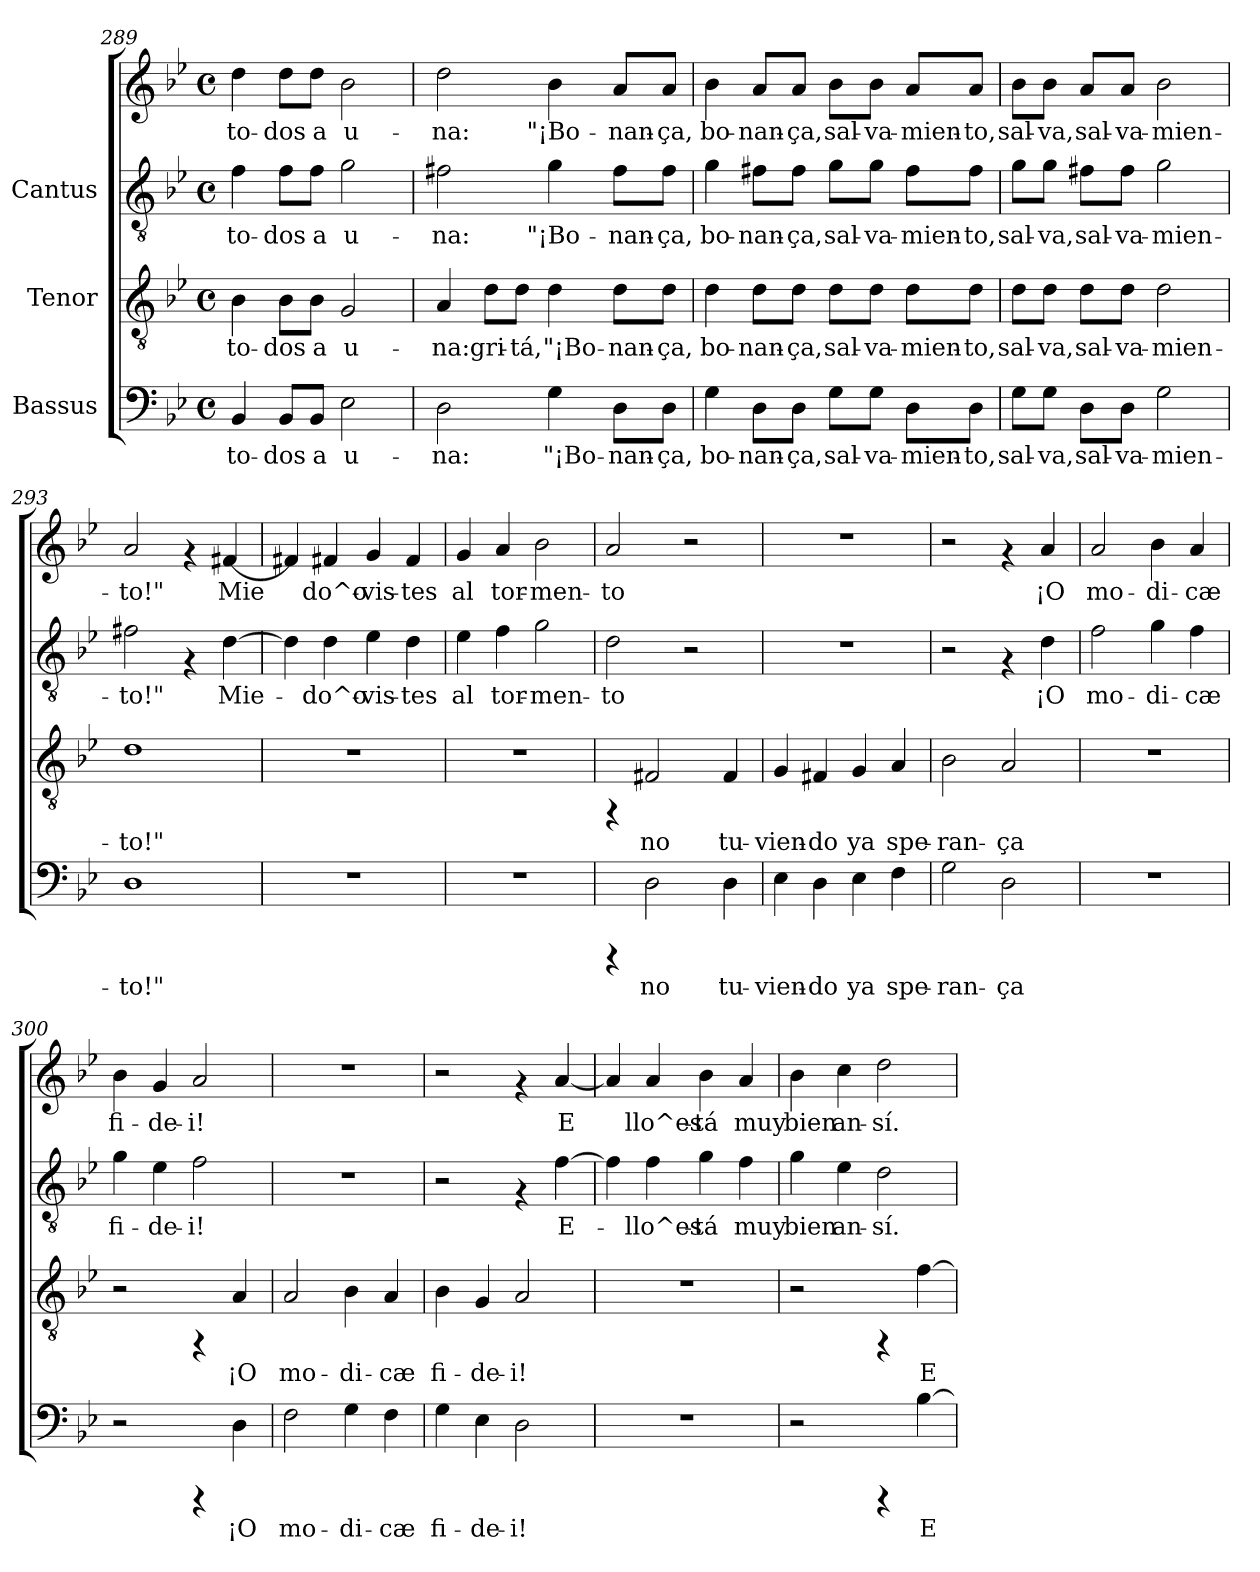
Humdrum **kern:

**kern	**text	**kern	**text	**kern	**text	**kern	**text
*part3	*part3	*part2	*part2	*part1	*part1	*part1	*part1
*staff4	*staff4	*staff3	*staff3	*staff2	*staff2	*staff1	*staff1
*I"Bassus	*	*I"Tenor	*	*I"Cantus	*	*	*
*clefF4	*	*clefGv2	*	*clefGv2	*	*clefG2	*
*k[b-e-]	*	*k[b-e-]	*	*k[b-e-]	*	*k[b-e-]	*
*B-:	*	*B-:	*	*B-:	*	*B-:	*
*M4/4	*	*M4/4	*	*M4/4	*	*M4/4	*
*met(c)	*	*met(c)	*	*met(c)	*	*met(c)	*
=289	=289	=289	=289	=289	=289	=289	=289
!	!LO:LY:b:cj	!	!LO:LY:b:cj	!	!LO:LY:b:cj	!	!LO:LY:b:cj
4BB-/	to-	4B-\	to-	4f\	-to-	4dd\	to-
!	!LO:LY:b:cj	!	!LO:LY:b:cj	!	!LO:LY:b:cj	!	!LO:LY:b:cj
8BB-/L	-dos	8B-\L	-dos	8f\L	-dos	8dd\L	-dos
!	!LO:LY:b:cj	!	!LO:LY:b:cj	!	!LO:LY:b:cj	!	!LO:LY:b:cj
8BB-/J	a	8B-\J	a	8f\J	a	8dd\J	a
!	!LO:LY:b:cj	!	!LO:LY:b:cj	!	!LO:LY:b:cj	!	!LO:LY:b:cj
2E-\	u-	2G/	u-	2g\	u-	2b-\	u-
=290	=290	=290	=290	=290	=290	=290	=290
!	!LO:LY:b:cj	!	!LO:LY:b:cj	!	!LO:LY:b:cj	!	!LO:LY:b:cj
2D\	-na:	4A/	-na:	2f#X\	na:	2dd\	-na:
!	!	!	!LO:LY:b:cj	!	!	!	!
.	.	8d\L	gri-	.	.	.	.
!	!	!	!LO:LY:b:cj	!	!	!	!
.	.	8d\J	-tá,	.	.	.	.
!	!LO:LY:b:cj	!	!LO:LY:b:cj	!	!LO:LY:b:cj	!	!LO:LY:b:cj
4G\	"¡Bo-	4d\	"¡Bo-	4g\	"¡Bo-	4b-\	"¡Bo-
!	!LO:LY:b:cj	!	!LO:LY:b:cj	!	!LO:LY:b:cj	!	!LO:LY:b:cj
8D\L	-nan-	8d\L	-nan-	8f#\L	-nan-	8a/L	-nan-
!	!LO:LY:b:cj	!	!LO:LY:b:cj	!	!LO:LY:b:cj	!	!LO:LY:b:cj
8D\J	-ça,	8d\J	-ça,	8f#\J	-ça,	8a/J	-ça,
!!LO:PB:g=z
=291	=291	=291	=291	=291	=291	=291	=291
!	!LO:LY:b:cj	!	!LO:LY:b:cj	!	!LO:LY:b:cj	!	!LO:LY:b:cj
4G\	bo-	4d\	bo-	4g\	bo-	4b-\	bo-
!	!LO:LY:b:cj	!	!LO:LY:b:cj	!	!LO:LY:b:cj	!	!LO:LY:b:cj
8D\L	-nan-	8d\L	-nan-	8f#X\L	-nan-	8a/L	-nan-
!	!LO:LY:b:cj	!	!LO:LY:b:cj	!	!LO:LY:b:cj	!	!LO:LY:b:cj
8D\J	-ça,	8d\J	-ça,	8f#\J	-ça,	8a/J	-ça,
!	!LO:LY:b:cj	!	!LO:LY:b:cj	!	!LO:LY:b:cj	!	!LO:LY:b:cj
8G\L	sal-	8d\L	sal-	8g\L	sal-	8b-\L	sal-
!	!LO:LY:b:cj	!	!LO:LY:b:cj	!	!LO:LY:b:cj	!	!LO:LY:b:cj
8G\J	-va-	8d\J	-va-	8g\J	-va-	8b-\J	-va-
!	!LO:LY:b:cj	!	!LO:LY:b:cj	!	!LO:LY:b:cj	!	!LO:LY:b:cj
8D\L	-mien-	8d\L	-mien-	8f#\L	-mien-	8a/L	-mien-
!	!LO:LY:b:cj	!	!LO:LY:b:cj	!	!LO:LY:b:cj	!	!LO:LY:b:cj
8D\J	-to,	8d\J	-to,	8f#\J	-to,	8a/J	-to,
=292	=292	=292	=292	=292	=292	=292	=292
!	!LO:LY:b:cj	!	!LO:LY:b:cj	!	!LO:LY:b:cj	!	!LO:LY:b:cj
8G\L	sal-	8d\L	sal-	8g\L	-sal-	8b-\L	sal-
!	!LO:LY:b:cj	!	!LO:LY:b:cj	!	!LO:LY:b:cj	!	!LO:LY:b:cj
8G\J	-va,	8d\J	-va,	8g\J	-va,	8b-\J	-va,
!	!LO:LY:b:cj	!	!LO:LY:b:cj	!	!LO:LY:b:cj	!	!LO:LY:b:cj
8D\L	sal-	8d\L	sal-	8f#X\L	sal-	8a/L	sal-
!	!LO:LY:b:cj	!	!LO:LY:b:cj	!	!LO:LY:b:cj	!	!LO:LY:b:cj
8D\J	-va-	8d\J	-va-	8f#\J	-va-	8a/J	-va-
!	!LO:LY:b:cj	!	!LO:LY:b:cj	!	!LO:LY:b:cj	!	!LO:LY:b:cj
2G\	-mien-	2d\	-mien-	2g\	-mien-	2b-\	-mien-
=293	=293	=293	=293	=293	=293	=293	=293
!	!LO:LY:b:cj	!	!LO:LY:b:cj	!	!LO:LY:b:cj	!	!LO:LY:b:cj
1D	-to!"	1d	-to!"	2f#X\	-to!"	2a/	-to!"
.	.	.	.	4rF	.	4rf	.
!	!	!	!	!	!LO:LY:b:cj	!	!LO:LY:b:cj
.	.	.	.	[>4d\	Mie-	[<4f#X/	Mie-
=294	=294	=294	=294	=294	=294	=294	=294
!	!	!	!	!	!LO:LY:b:cj	!	!LO:LY:b:cj
1r	.	1r	.	4d\]	.	4f#X/]	-
!	!	!	!	!	!LO:LY:b:cj	!	!LO:LY:b:cj
.	.	.	.	4d\	do^o-	4f#X/	do^o-
!	!	!	!	!	!LO:LY:b:cj	!	!LO:LY:b:cj
.	.	.	.	4e-\	-vis-	4g/	-vis-
!	!	!	!	!	!LO:LY:b:cj	!	!LO:LY:b:cj
.	.	.	.	4d\	-tes	4f#/	-tes
!!LO:LB:g=z
=295	=295	=295	=295	=295	=295	=295	=295
!	!	!	!	!	!LO:LY:b:cj	!	!LO:LY:b:cj
1r	.	1r	.	4e-\	-al	4g/	al
!	!	!	!	!	!LO:LY:b:cj	!	!LO:LY:b:cj
.	.	.	.	4f\	tor-	4a/	tor-
!	!	!	!	!	!LO:LY:b:cj	!	!LO:LY:b:cj
.	.	.	.	2g\	-men-	2b-\	-men-
=296	=296	=296	=296	=296	=296	=296	=296
!	!	!	!	!	!LO:LY:b:cj	!	!LO:LY:b:cj
4rCCC	.	4rFF	.	2d\	to	2a/	-to
!	!LO:LY:b:cj	!	!LO:LY:b:cj	!	!	!	!
2D\	no	2F#X/	no	.	.	.	.
.	.	.	.	2r	.	2r	.
!	!LO:LY:b:cj	!	!LO:LY:b:cj	!	!	!	!
4D\	tu-	4F#/	tu-	.	.	.	.
=297	=297	=297	=297	=297	=297	=297	=297
!	!LO:LY:b:cj	!	!LO:LY:b:cj	!	!	!	!
4E-\	-vien-	4G/	-vien-	1r	.	1r	.
!	!LO:LY:b:cj	!	!LO:LY:b:cj	!	!	!	!
4D\	-do	4F#X/	-do	.	.	.	.
!	!LO:LY:b:cj	!	!LO:LY:b:cj	!	!	!	!
4E-\	ya	4G/	ya	.	.	.	.
!	!LO:LY:b:cj	!	!LO:LY:b:cj	!	!	!	!
4F\	spe-	4A/	spe-	.	.	.	.
=298	=298	=298	=298	=298	=298	=298	=298
!	!LO:LY:b:cj	!	!LO:LY:b:cj	!	!	!	!
2G\	-ran-	2B-\	-ran-	2r	.	2r	.
!	!LO:LY:b:cj	!	!LO:LY:b:cj	!	!	!	!
2D\	-ça	2A/	-ça	4rF	.	4rf	.
!	!	!	!	!	!LO:LY:b:cj	!	!LO:LY:b:cj
.	.	.	.	4d\	¡O	4a/	¡O
=299	=299	=299	=299	=299	=299	=299	=299
!	!	!	!	!	!LO:LY:b:cj	!	!LO:LY:b:cj
1r	.	1r	.	2f\	mo-	2a/	mo-
!	!	!	!	!	!LO:LY:b:cj	!	!LO:LY:b:cj
.	.	.	.	4g\	-di-	4b-\	-di-
!	!	!	!	!	!LO:LY:b:cj	!	!LO:LY:b:cj
.	.	.	.	4f\	-cæ	4a/	-cæ
=300	=300	=300	=300	=300	=300	=300	=300
!	!	!	!	!	!LO:LY:b:cj	!	!LO:LY:b:cj
2r	.	2r	.	4g\	fi-	4b-\	fi-
!	!	!	!	!	!LO:LY:b:cj	!	!LO:LY:b:cj
.	.	.	.	4e-\	-de-	4g/	-de-
!	!	!	!	!	!LO:LY:b:cj	!	!LO:LY:b:cj
4rCCC	.	4rFF	.	2f\	-i!	2a/	-i!
!	!LO:LY:b:cj	!	!LO:LY:b:cj	!	!	!	!
4D\	¡O	4A/	¡O	.	.	.	.
!!LO:LB:g=z
=301	=301	=301	=301	=301	=301	=301	=301
!	!LO:LY:b:cj	!	!LO:LY:b:cj	!	!	!	!
2F\	mo-	2A/	mo-	1r	.	1r	.
!	!LO:LY:b:cj	!	!LO:LY:b:cj	!	!	!	!
4G\	-di-	4B-\	-di-	.	.	.	.
!	!LO:LY:b:cj	!	!LO:LY:b:cj	!	!	!	!
4F\	-cæ	4A/	-cæ	.	.	.	.
=302	=302	=302	=302	=302	=302	=302	=302
!	!LO:LY:b:cj	!	!LO:LY:b:cj	!	!	!	!
4G\	fi-	4B-\	fi-	2r	.	2r	.
!	!LO:LY:b:cj	!	!LO:LY:b:cj	!	!	!	!
4E-\	-de-	4G/	-de-	.	.	.	.
!	!LO:LY:b:cj	!	!LO:LY:b:cj	!	!	!	!
2D\	-i!	2A/	-i!	4rF	.	4rf	.
!	!	!	!	!	!LO:LY:b:cj	!	!LO:LY:b:cj
.	.	.	.	[>4f\	-E-	[<4a/	E-
=303	=303	=303	=303	=303	=303	=303	=303
!	!	!	!	!	!LO:LY:b:cj	!	!LO:LY:b:cj
1r	.	1r	.	4f\]	.	4a/]	-
!	!	!	!	!	!LO:LY:b:cj	!	!LO:LY:b:cj
.	.	.	.	4f\	llo^es-	4a/	llo^es-
!	!	!	!	!	!LO:LY:b:cj	!	!LO:LY:b:cj
.	.	.	.	4g\	-tá	4b-\	-tá
!	!	!	!	!	!LO:LY:b:cj	!	!LO:LY:b:cj
.	.	.	.	4f\	muy	4a/	muy
=304	=304	=304	=304	=304	=304	=304	=304
!	!	!	!	!	!LO:LY:b:cj	!	!LO:LY:b:cj
2r	.	2r	.	4g\	bien	4b-\	bien
!	!	!	!	!	!LO:LY:b:cj	!	!LO:LY:b:cj
.	.	.	.	4e-\	an-	4cc\	an-
!	!	!	!	!	!LO:LY:b:cj	!	!LO:LY:b:cj
4rCCC	.	4rFF	.	2d\	-sí.	2dd\	-sí.
!	!LO:LY:b:cj	!	!LO:LY:b:cj	!	!	!	!
[>4B-\	E-	[>4f\	E-	.	.	.	.
=	=	=	=	=	=	=	=
*-	*-	*-	*-	*-	*-	*-	*-
